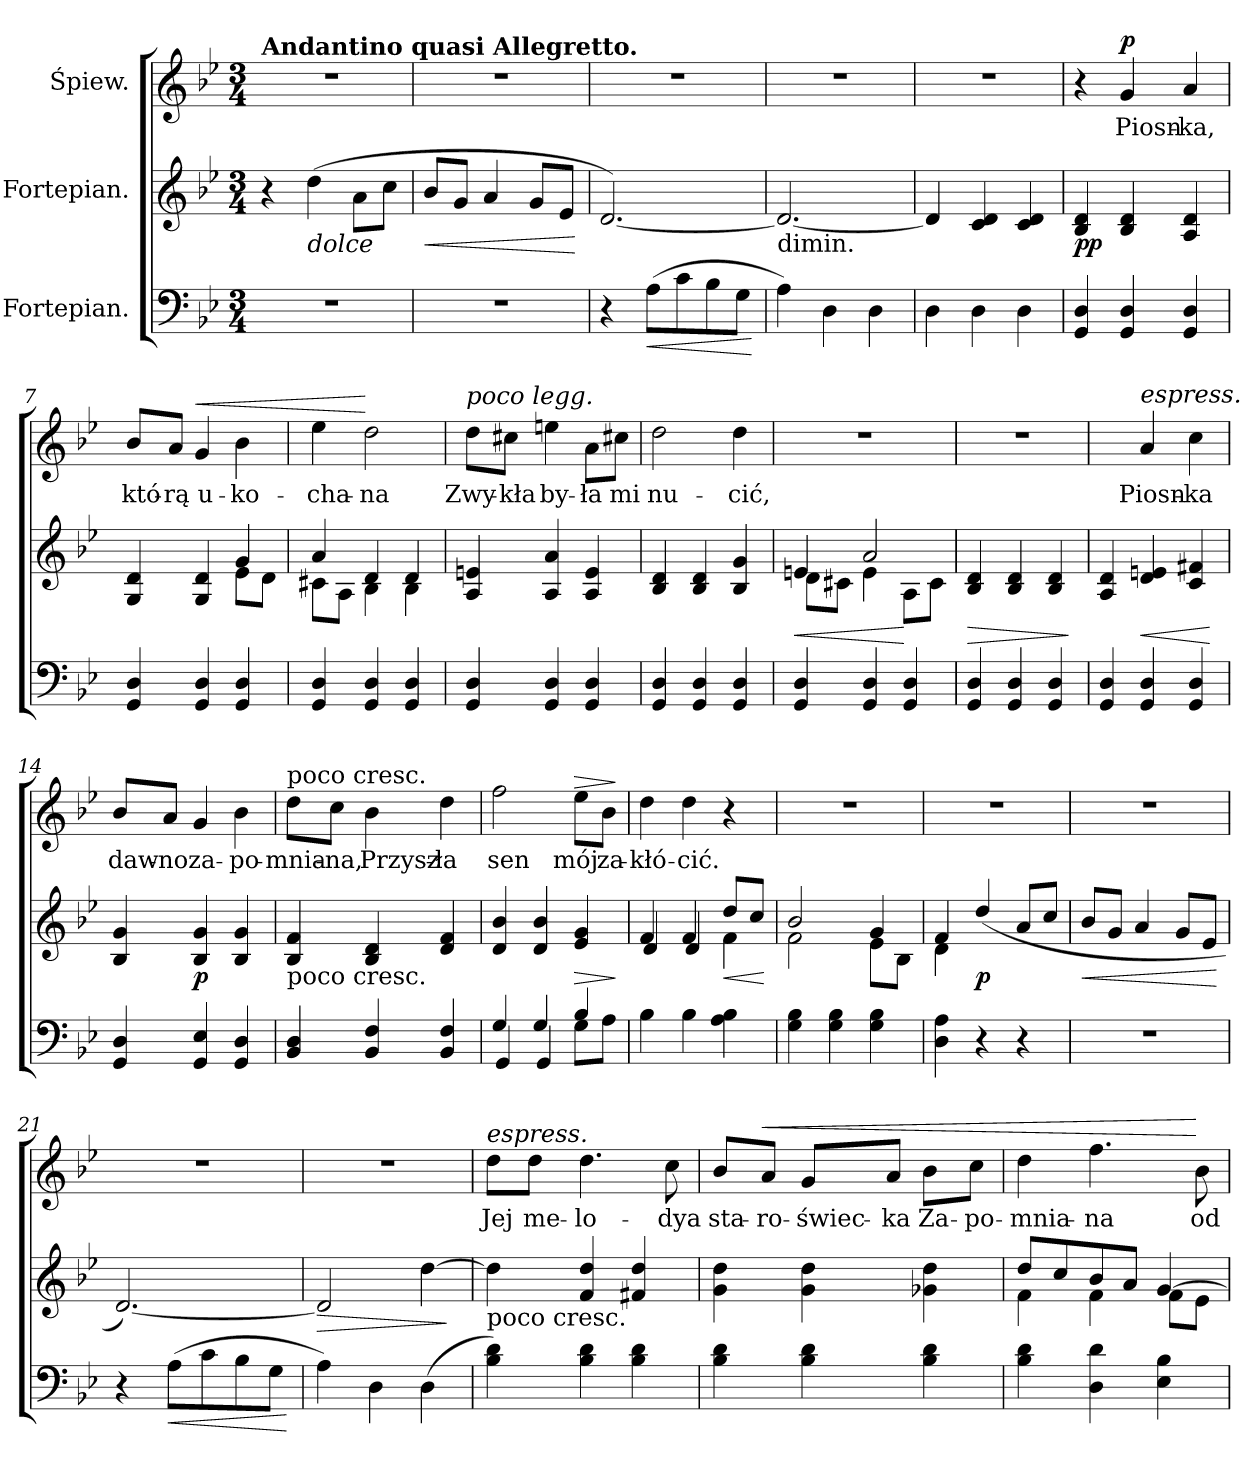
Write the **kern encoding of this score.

**kern	**dynam	**kern	**dynam	**kern	**text	**dynam
*part3	*part3	*part2	*part2	*part1	*part1	*part1
*staff3	*staff3	*staff2	*staff2	*staff1	*staff1	*staff1
*I"Fortepian.	*	*I"Fortepian.	*	*I"Śpiew.	*	*
*clefF4	*	*clefG2	*	*clefG2	*	*
*k[b-e-]	*	*k[b-e-]	*	*k[b-e-]	*	*
*g:	*	*g:	*	*g:	*	*
*M3/4	*	*M3/4	*	*M3/4	*	*
=1	=1	=1	=1	=1	=1	=1
!	!	!	!	!LO:TX:a:B:t=Andantino quasi Allegretto.	!	!
2.r	.	4r	.	2.r	.	.
!	!	!LO:TX:b:i:t=dolce	!	!	!	!
.	.	(>4dd\	.	.	.	.
.	.	8a\L	.	.	.	.
.	.	8cc\J	.	.	.	.
=2	=2	=2	=2	=2	=2	=2
!	!	!	!LO:HP:b	!	!	!
2.r	.	8b-/L	<	2.r	.	.
.	.	8g/J	.	.	.	.
.	.	4a/	.	.	.	.
.	.	8g/L	.	.	.	.
.	.	8e-/J	.	.	.	.
.	.	.	[	.	.	.
=3	=3	=3	=3	=3	=3	=3
4r	.	[2.d/)	.	2.r	.	.
!	!LO:HP:b	!	!	!	!	!
(8A\L	<	.	.	.	.	.
8c\	.	.	.	.	.	.
8B-\	.	.	.	.	.	.
8G\J	.	.	.	.	.	.
.	[	.	.	.	.	.
=4	=4	=4	=4	=4	=4	=4
!	!	!LO:TX:b:t=dimin.	!	!	!	!
4A\)	.	2.d/_	.	2.r	.	.
4D\	.	.	.	.	.	.
4D\	.	.	.	.	.	.
=5	=5	=5	=5	=5	=5	=5
4D\	.	4d/]	.	2.r	.	.
4D\	.	4c/ 4d/	.	.	.	.
4D\	.	4c/ 4d/	.	.	.	.
=6	=6	=6	=6	=6	=6	=6
!	!	!	!LO:DY:b	!	!	!
4GG/ 4D/	.	4B-/ 4d/	pp	4r	.	.
!	!	!	!	!	!	!LO:DY:a
4GG/ 4D/	.	4B-/ 4d/	.	4g/	Piosn-	p
4GG/ 4D/	.	4A/ 4d/	.	4a/	-ka,	.
=7	=7	=7	=7	=7	=7	=7
*	*	*^	*	*	*	*
4GG/ 4D/	.	4G/ 4d/	4G/yy	.	8b-/L	któ-	.
.	.	.	.	.	8a/J	-rą	.
!	!	!	!	!	!	!	!LO:HP:a
4GG/ 4D/	.	4G/ 4d/	4G/yy	.	4g/	u-	<
4GG/ 4D/	.	4g/	8e-\L	.	4b-\	-ko-	.
.	.	.	8d\J	.	.	.	.
=8	=8	=8	=8	=8	=8	=8	=8
4GG/ 4D/	.	4a/	8c#X\L	.	4ee-\	-cha-	.
.	.	.	8A\J	.	.	.	.
4GG/ 4D/	.	4d/	4B-\	.	2dd\	-na	[
4GG/ 4D/	.	4d/	4B-\	.	.	.	.
=9	=9	=9	=9	=9	=9	=9	=9
!	!	!	!	!	!LO:TX:a:i:t=poco legg.	!	!
*	*	*v	*v	*	*	*	*
4GG/ 4D/	.	4A/ 4en/	.	8dd\L	Zwy-	.
.	.	.	.	8cc#X\J	-kła	.
4GG/ 4D/	.	4A/ 4a/	.	4een\	by-	.
4GG/ 4D/	.	4A/ 4e/	.	8a\L	-ła	.
.	.	.	.	8cc#X\J	mi	.
=10	=10	=10	=10	=10	=10	=10
4GG/ 4D/	.	4B-/ 4d/	.	2dd\	nu-	.
4GG/ 4D/	.	4B-/ 4d/	.	.	.	.
4GG/ 4D/	.	4B-/ 4g/	.	4dd\	-cić,	.
=11	=11	=11	=11	=11	=11	=11
*	*	*^	*	*	*	*
!	!	!	!	!LO:HP:b	!	!	!
4GG/ 4D/	.	4en/	8d\L	<	2.r	.	.
.	.	.	8c#X\J	.	.	.	.
4GG/ 4D/	.	2a/	4e\	.	.	.	.
4GG/ 4D/	.	.	8A\L	[	.	.	.
.	.	.	8c#\J	.	.	.	.
=12	=12	=12	=12	=12	=12	=12	=12
!	!	!	!	!LO:HP:b	!	!	!
*	*	*v	*v	*	*	*	*
4GG/ 4D/	.	4B-/ 4d/	>	2.r	.	.
4GG/ 4D/	.	4B-/ 4d/	.	.	.	.
4GG/ 4D/	.	4B-/ 4d/	.	.	.	.
.	.	.	]	.	.	.
=13	=13	=13	=13	=13	=13	=13
4GG/ 4D/	.	4A/ 4d/	.	4ryy	.	.
!	!	!	!	!LO:TX:a:i:t=espress.	!	!
!	!	!	!LO:HP:b	!	!	!
4GG/ 4D/	.	4d/ 4en/	<	4a/	Piosn-	.
4GG/ 4D/	.	4c/ 4f#X/	.	4cc\	-ka	.
.	.	.	[	.	.	.
=14	=14	=14	=14	=14	=14	=14
4GG/ 4D/	.	4B-/ 4g/	.	8b-/L	daw-	.
.	.	.	.	8a/J	-no	.
!	!	!	!LO:DY:b	!	!	!
4GG/ 4E-/	.	4B-/ 4g/	p	4g/	za-	.
4GG/ 4D/	.	4B-/ 4g/	.	4b-\	-po-	.
=15	=15	=15	=15	=15	=15	=15
!	!	!	!	!LO:TX:a:t=poco cresc.	!	!
!	!	!LO:TX:b:t=poco cresc.	!	!	!	!
4BB-/ 4D/	.	4B-/ 4f/	.	8dd\L	-mnia-	.
.	.	.	.	8cc\J	-na,	.
4BB-/ 4F/	.	4B-/ 4d/	.	4b-\	Przysz-	.
4BB-/ 4F/	.	4d/ 4f/	.	4dd\	-ła	.
=16	=16	=16	=16	=16	=16	=16
*^	*	*	*	*	*	*
4G/	4GG/	.	4d/ 4b-/	.	2ff\	sen	.
4G/	4GG/	.	4d/ 4b-/	.	.	.	.
!	!	!	!	!LO:HP:b	!	!	!LO:HP:a
4B-/	8G\L	.	4e-/ 4g/	>	8ee-\L	mój	>
.	8A\J	.	.	.	8b-\J	za-	.
*v	*v	*	*	*	*	*	*
.	.	.	]	.	.	]
=17	=17	=17	=17	=17	=17	=17
*	*	*^	*	*	*	*
4B-\	.	4f/	4d/	.	4dd\	-kłó-	.
4B-\	.	4f/	4d/	.	4dd\	-cić.	.
!	!	!	!	!LO:HP:b	!	!	!
4A\ 4B-\	.	8dd/L	4f\	<	4r	.	.
.	.	8cc/J	.	.	.	.	.
*	*	*v	*v	*	*	*	*
.	.	.	[	.	.	.
=18	=18	=18	=18	=18	=18	=18
*	*	*^	*	*	*	*
4G\ 4B-\	.	2b-/	2f\	.	2.r	.	.
4G\ 4B-\	.	.	.	.	.	.	.
4G\ 4B-\	.	4g/	8e-\L	.	.	.	.
.	.	.	8B-\J	.	.	.	.
=19	=19	=19	=19	=19	=19	=19	=19
4D\ 4A\	.	4f/	4d\	.	2.r	.	.
!	!	!	!	!LO:DY:b	!	!	!
4r	.	(>4dd/	2ryy	p	.	.	.
4r	.	8a/L	.	.	.	.	.
.	.	8cc/J	.	.	.	.	.
*	*	*v	*v	*	*	*	*
=20	=20	=20	=20	=20	=20	=20
!	!	!	!LO:HP:b	!	!	!
2.r	.	8b-/L	<	2.r	.	.
.	.	8g/J	.	.	.	.
.	.	4a/	.	.	.	.
.	.	8g/L	.	.	.	.
.	.	8e-/J	.	.	.	.
.	.	.	[	.	.	.
=21	=21	=21	=21	=21	=21	=21
4r	.	[2.d/)	.	2.r	.	.
!	!LO:HP:b	!	!	!	!	!
(8A\L	<	.	.	.	.	.
8c\	.	.	.	.	.	.
8B-\	.	.	.	.	.	.
8G\J	.	.	.	.	.	.
.	[	.	.	.	.	.
=22	=22	=22	=22	=22	=22	=22
!	!	!	!LO:HP:b	!	!	!
4A\)	.	2d/]	>	2.r	.	.
4D\	.	.	.	.	.	.
(4D\	.	[4dd\	.	.	.	.
.	.	.	]	.	.	.
=23	=23	=23	=23	=23	=23	=23
!	!	!	!	!LO:TX:a:i:t=espress.	!	!
!	!	!LO:TX:b:t=poco cresc.	!	!	!	!
4B-\ 4d\)	.	4dd\]	.	8dd\L	Jej	.
.	.	.	.	8dd\J	me-	.
4B-\ 4d\	.	4f/ 4dd/	.	4.dd\	-lo-	.
4B-\ 4d\	.	4f#X/ 4dd/	.	.	.	.
.	.	.	.	8cc\	-dya	.
=24	=24	=24	=24	=24	=24	=24
4B-\ 4d\	.	4g\ 4dd\	.	8b-/L	sta-	.
!	!	!	!	!	!	!LO:HP:a
.	.	.	.	8a/J	-ro-	<
4B-\ 4d\	.	4g\ 4dd\	.	8g/L	-świec-	.
.	.	.	.	8a/J	-ka	.
4B-\ 4d\	.	4g-X\ 4dd\	.	8b-\L	Za-	.
.	.	.	.	8cc\J	-po-	.
=25	=25	=25	=25	=25	=25	=25
*	*	*^	*	*	*	*
4B-\ 4d\	.	8dd/L	4f\	.	4dd\	-mnia-	.
.	.	8cc/	.	.	.	.	.
4D\ 4d\	.	8b-/	4f\	.	4.ff\	-na	.
.	.	8a/J	.	.	.	.	.
4E-\ 4B-\	.	[4g/	8f\L	.	.	.	.
.	.	.	8e-\J	.	8b-\	od	[
*	*	*v	*v	*	*	*	*
=	=	=	=	=	=	=
*-	*-	*-	*-	*-	*-	*-
